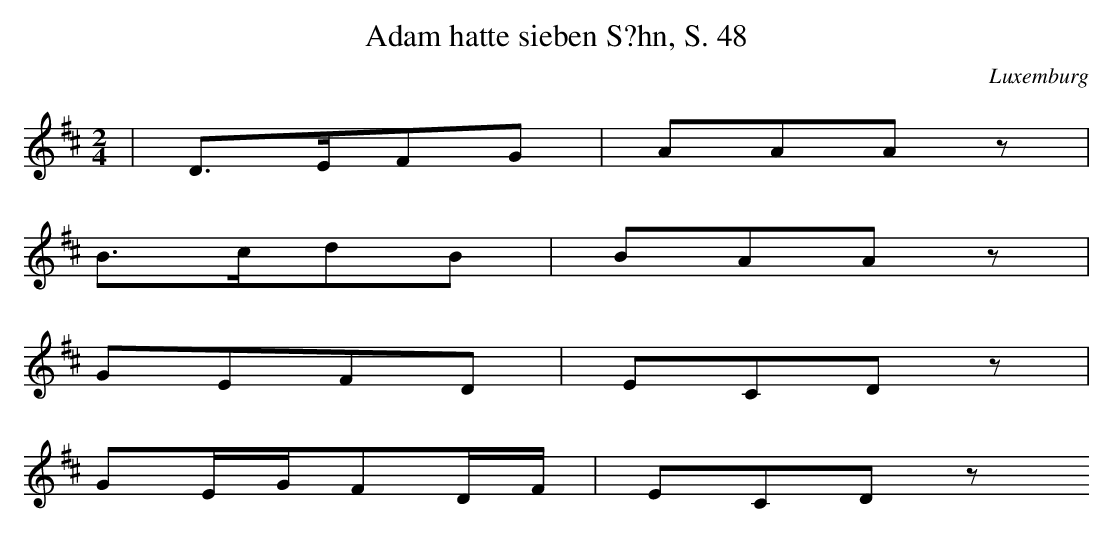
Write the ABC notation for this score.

X:1
T: Adam hatte sieben S?hn, S. 48
O: Luxemburg
M: 2/4
L: 1/16
K: D
 | D3EF2G2 | A2A2A2z2 |
B3cd2B2 | B2A2A2z2 |
G2E2F2D2 | E2C2D2z2 |
G2EGF2DF | E2C2D2z2
